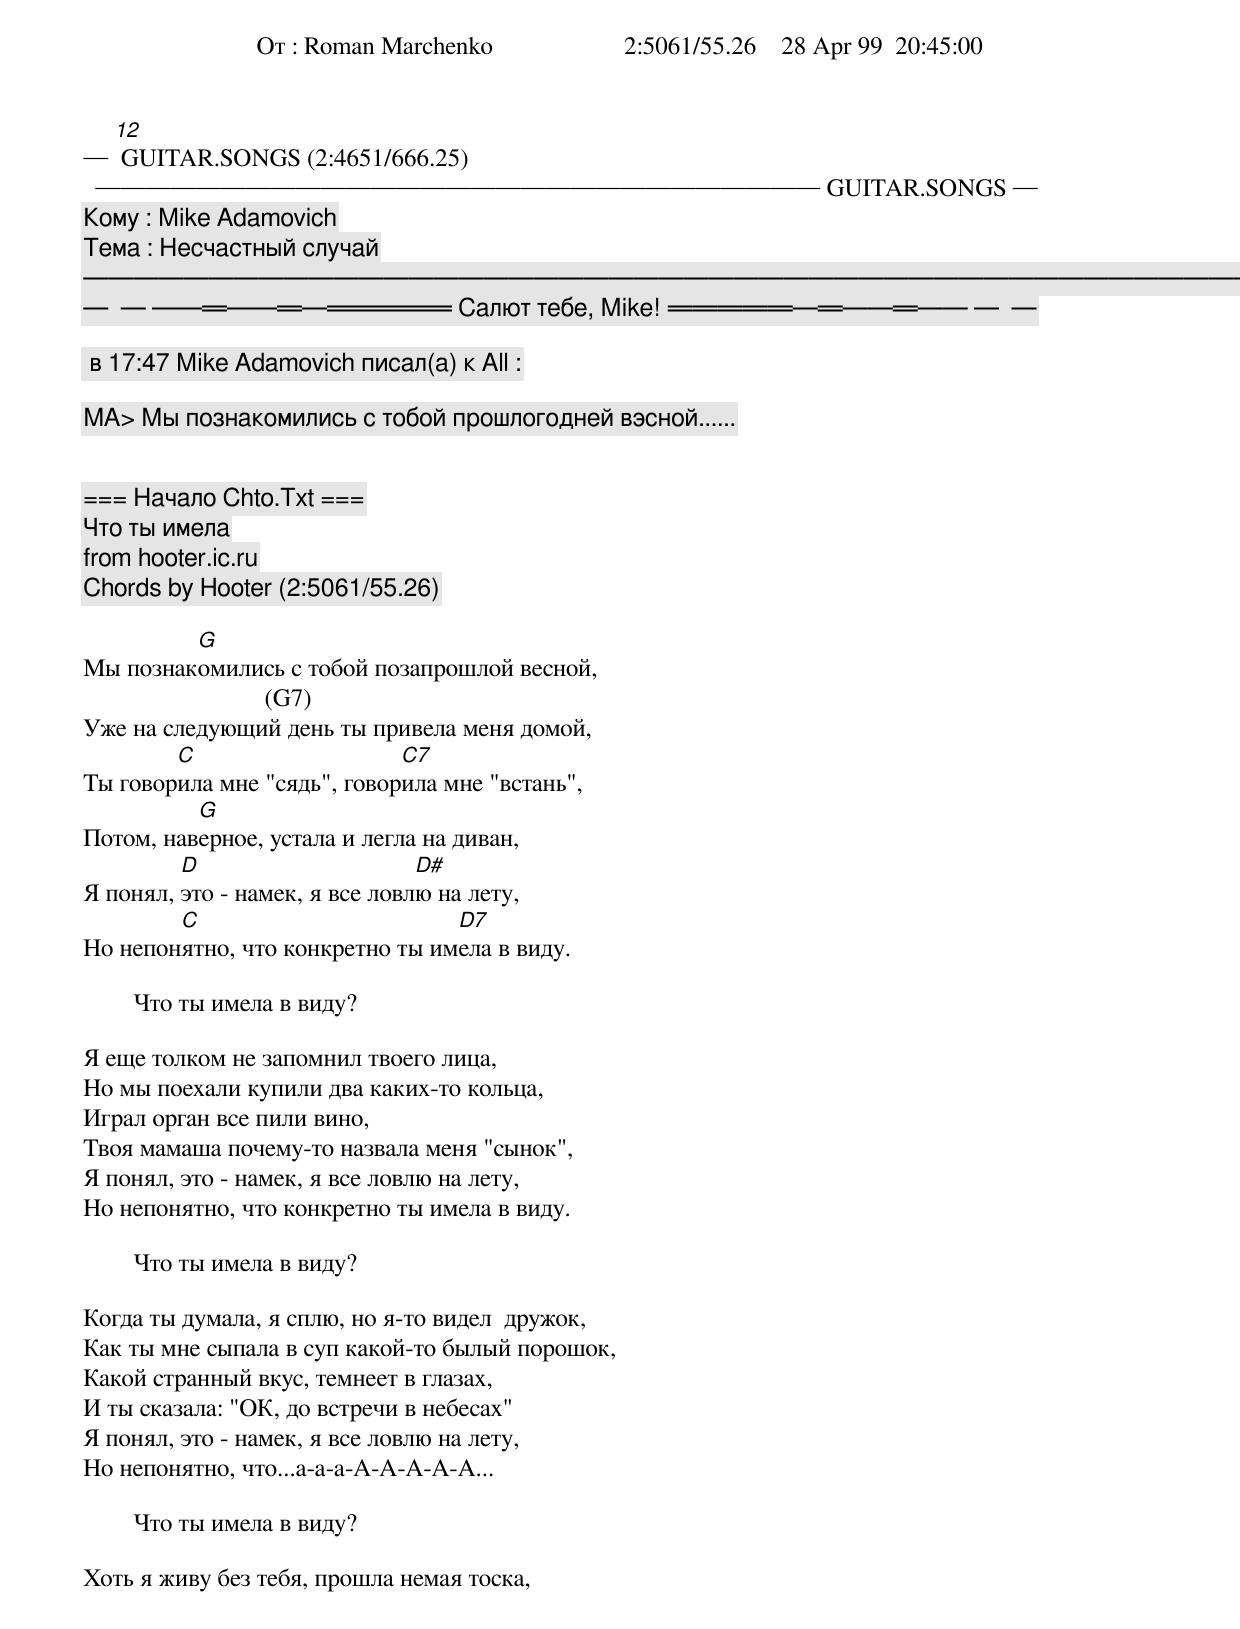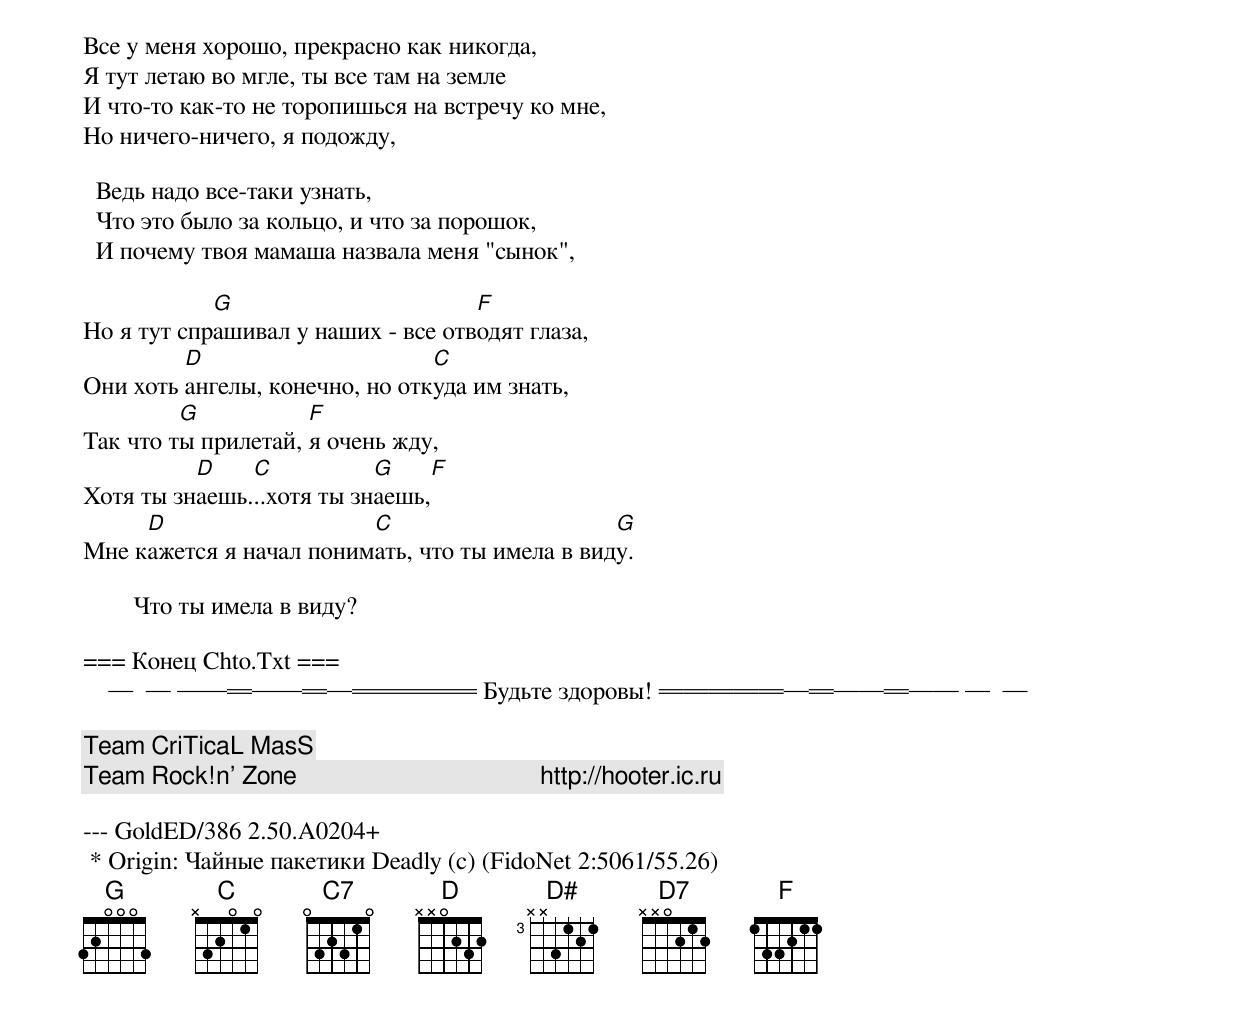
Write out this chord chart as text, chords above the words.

─ [12] GUITAR.SONGS (2:4651/666.25) ───────────────────────────── GUITAR.SONGS ─
   От : Roman Marchenko                     2:5061/55.26    28 Apr 99  20:45:00
 Кому : Mike Adamovich
 Тема : Несчастный случай
────────────────────────────────────────────────────────────────────────────────
    ─  ─ ──═──═─═════ Салют тебе, Mike! ═════─═──═── ─  ─

<Sat Apr 24 1999> в 17:47 Mike Adamovich писал(а) к All :

 MA> Мы познакомились с тобой пpошлогодней вэсной......


=== Hачало Chto.Txt ===
Что ты имела
from hooter.ic.ru
Chords by Hooter (2:5061/55.26)

         G
Мы познакомились с тобой позапрошлой весной,
                             (G7)
Уже на следующий день ты привела меня домой,
        C                    C7
Ты говорила мне "сядь", говорила мне "встань",
          G
Потом, наверное, устала и легла на диван,
         D                      D#
Я понял, это - намек, я все ловлю на лету,
        C                        D7
Hо непонятно, что конкретно ты имела в виду.

        Что ты имела в виду?

Я еще толком не запомнил твоего лица,
Hо мы поехали купили два каких-то кольца,
Играл орган все пили вино,
Твоя мамаша почему-то назвала меня "сынок",
Я понял, это - намек, я все ловлю на лету,
Hо непонятно, что конкретно ты имела в виду.

        Что ты имела в виду?

Когда ты думала, я сплю, но я-то видел  дружок,
Как ты мне сыпала в суп какой-то былый порошок,
Какой странный вкус, темнеет в глазах,
И ты сказала: "ОК, до встречи в небесах"
Я понял, это - намек, я все ловлю на лету,
Hо непонятно, что...а-а-а-А-А-А-А-А...

        Что ты имела в виду?

Хоть я живу без тебя, прошла немая тоска,
Все у меня хорошо, прекрасно как никогда,
Я тут летаю во мгле, ты все там на земле
И что-то как-то не торопишься на встречу ко мне,
Hо ничего-ничего, я подожду,

  Ведь надо все-таки узнать,
  Что это было за кольцо, и что за порошок,
  И почему твоя мамаша назвала меня "сынок",

            G                       F
Hо я тут спрашивал у наших - все отводят глаза,
         D                      C
Они хоть ангелы, конечно, но откуда им знать,
         G           F
Так что ты прилетай, я очень жду,
          D    C           G     F
Хотя ты знаешь...хотя ты знаешь,
     D                   C                      G
Мне кажется я начал понимать, что ты имела в виду.

        Что ты имела в виду?

=== Конец Chto.Txt ===
    ─  ─ ──═──═─═════ Будьте здоровы! ═════─═──═── ─  ─

[Team CriTicaL MasS]
[Team Rock!n' Zone]                                       http://hooter.ic.ru

--- GoldED/386 2.50.A0204+
 * Origin: Чайные пакетики Deadly (c) (FidoNet 2:5061/55.26)
